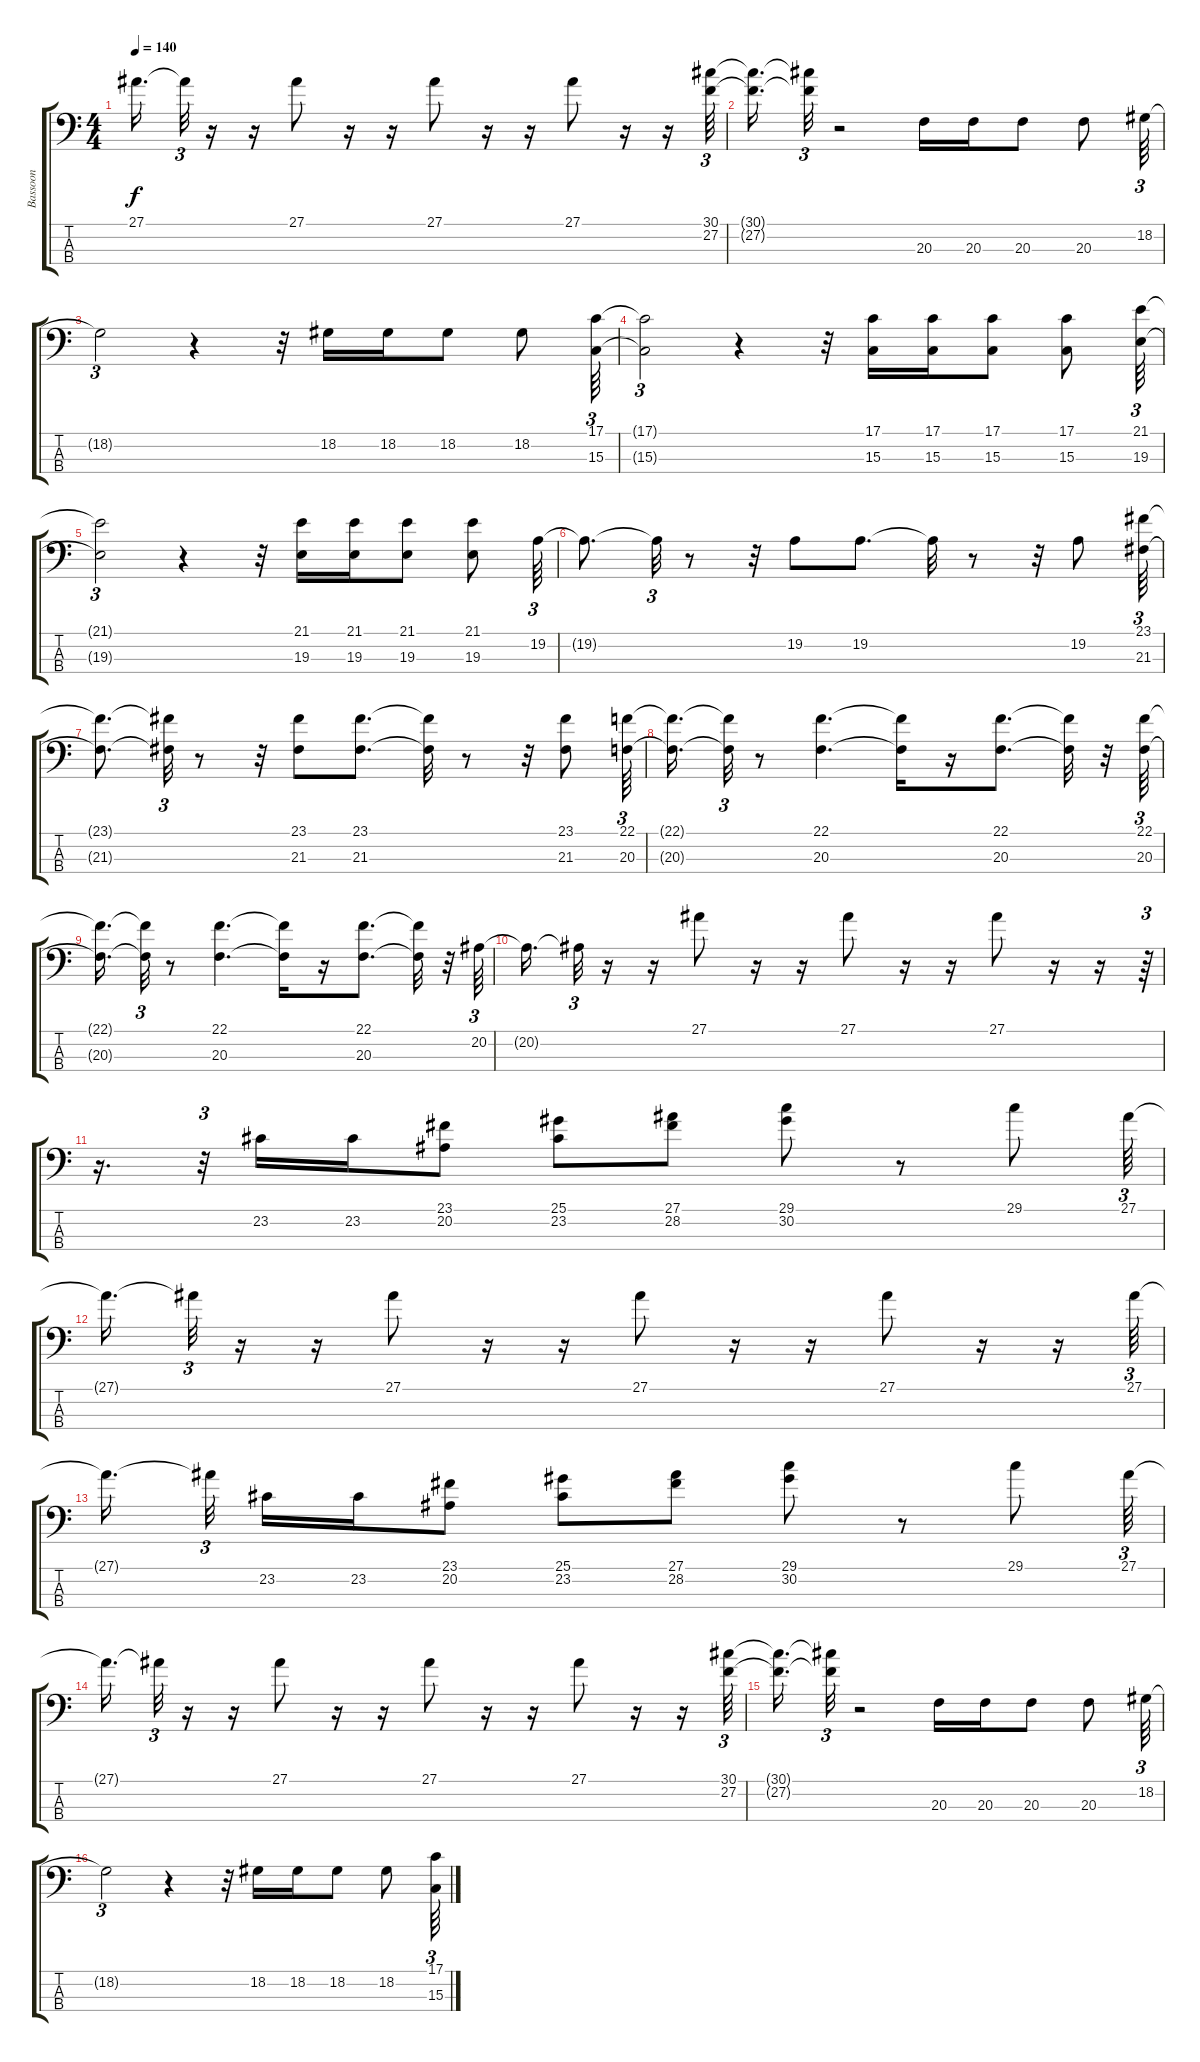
\track ("Bassoon" "Bassoon") {instrument bassoon}
\staff {score tabs}
\tuning (G2 D2 A1 E1) {hide}
\ts (4 4)
\tempo 140
\clef f4
\ks c
27.1{t}.16{d dy f} 27.1{t}.32{tu (3 2)} r.16 r.16 27.1.8 r.16 r.16 27.1.8 r.16 r.16 27.1.8 r.16 r.16 (30.1 27.2).64{tu (3 2)} |
(30.1{t} 27.2{t}).16{d} (30.1{t} 27.2{t}).32{tu (3 2)} r.2 20.3.16 20.3.16 20.3.8 20.3.8 18.2.64{tu (3 2)} |
18.2{t}.2{tu (3 2)} r.4 r.32 18.2.16 18.2.16 18.2.8 18.2.8 (17.1 15.3).64{tu (3 2)} |
(17.1{t} 15.3{t}).2{tu (3 2)} r.4 r.32 (17.1 15.3).16 (17.1 15.3).16 (17.1 15.3).8 (17.1 15.3).8 (21.1 19.3).64{tu (3 2)} |
(21.1{t} 19.3{t}).2{tu (3 2)} r.4 r.32 (21.1 19.3).16 (21.1 19.3).16 (21.1 19.3).8 (21.1 19.3).8 19.2.64{tu (3 2)} |
19.2{t}.8{d} 19.2{t}.32{tu (3 2)} r.8 r.32 19.2.8 19.2.8{d} 19.2{t}.32 r.8 r.32 19.2.8 (23.1 21.3).64{tu (3 2)} |
(23.1{t} 21.3{t}).8{d} (23.1{t} 21.3{t}).32{tu (3 2)} r.8 r.32 (23.1 21.3).8 (23.1 21.3).8{d} (23.1{t} 21.3{t}).32 r.8 r.32 (23.1 21.3).8 (22.1 20.3).64{tu (3 2)} |
(22.1{t} 20.3{t}).16{d} (22.1{t} 20.3{t}).32{tu (3 2)} r.8 (22.1 20.3).4{d} (22.1{t} 20.3{t}).16 r.16 (22.1 20.3).8{d} (22.1{t} 20.3{t}).32 r.32 (22.1 20.3).64{tu (3 2)} |
(22.1{t} 20.3{t}).16{d} (22.1{t} 20.3{t}).32{tu (3 2)} r.8 (22.1 20.3).4{d} (22.1{t} 20.3{t}).16 r.16 (22.1 20.3).8{d} (22.1{t} 20.3{t}).32 r.32 20.2.64{tu (3 2)} |
20.2{t}.16{d} 20.2{t}.32{tu (3 2)} r.16 r.16 27.1.8 r.16 r.16 27.1.8 r.16 r.16 27.1.8 r.16 r.16 r.64{tu (3 2)} |
r.16{d} r.32{tu (3 2)} 23.2.16 23.2.16 (23.1 20.2).8 (25.1 23.2).8 (27.1 28.2).8 (29.1 30.2).8 r.8 29.1.8 27.1.64{tu (3 2)} |
27.1{t}.16{d} 27.1{t}.32{tu (3 2)} r.16 r.16 27.1.8 r.16 r.16 27.1.8 r.16 r.16 27.1.8 r.16 r.16 27.1.64{tu (3 2)} |
27.1{t}.16{d beam splitsecondary} 27.1{t}.32{tu (3 2) beam splitsecondary} 23.2.16 23.2.16 (23.1 20.2).8 (25.1 23.2).8 (27.1 28.2).8 (29.1 30.2).8 r.8 29.1.8 27.1.64{tu (3 2)} |
27.1{t}.16{d} 27.1{t}.32{tu (3 2)} r.16 r.16 27.1.8 r.16 r.16 27.1.8 r.16 r.16 27.1.8 r.16 r.16 (30.1 27.2).64{tu (3 2)} |
(30.1{t} 27.2{t}).16{d} (30.1{t} 27.2{t}).32{tu (3 2)} r.2 20.3.16 20.3.16 20.3.8 20.3.8 18.2.64{tu (3 2)} |
18.2{t}.2{tu (3 2)} r.4 r.32 18.2.16 18.2.16 18.2.8 18.2.8 (17.1 15.3).64{tu (3 2)}
